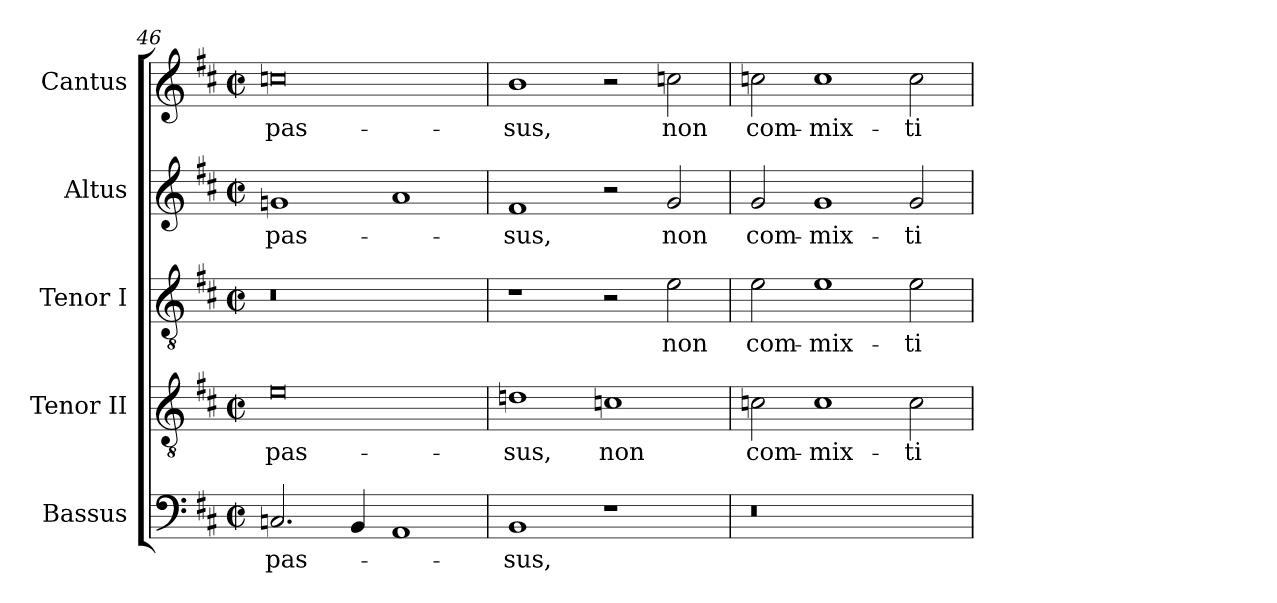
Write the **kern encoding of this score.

**kern	**text	**kern	**text	**kern	**text	**kern	**text	**kern	**text
*part5	*part5	*part4	*part4	*part3	*part3	*part2	*part2	*part1	*part1
*staff5	*staff5	*staff4	*staff4	*staff3	*staff3	*staff2	*staff2	*staff1	*staff1
*I"Bassus	*	*I"Tenor II	*	*I"Tenor I	*	*I"Altus	*	*I"Cantus	*
*clefF4	*	*clefGv2	*	*clefGv2	*	*clefG2	*	*clefG2	*
*k[f#c#]	*	*k[f#c#]	*	*k[f#c#]	*	*k[f#c#]	*	*k[f#c#]	*
*D:	*	*D:	*	*D:	*	*D:	*	*D:	*
*M2/2	*	*M2/2	*	*M2/2	*	*M2/2	*	*M2/2	*
*met(c|)	*	*met(c|)	*	*met(c|)	*	*met(c|)	*	*met(c|)	*
=46	=46	=46	=46	=46	=46	=46	=46	=46	=46
!	!LO:LY:b	!	!LO:LY:b:cj	!	!	!	!LO:LY:b:cj	!	!LO:LY:b:cj
2.Cn/	pas-	0e	pas-	0r	.	1gn	pas-	0ccn	pas-
4BB/	.	.	.	.	.	.	.	.	.
1AA	.	.	.	.	.	1a	.	.	.
=47	=47	=47	=47	=47	=47	=47	=47	=47	=47
!	!LO:LY:b:cj	!	!LO:LY:b:cj	!	!	!	!LO:LY:b:cj	!	!LO:LY:b:cj
1BB	-sus,	1dn	-sus,	1r	.	1f#	-sus,	1b	-sus,
!	!	!	!LO:LY:b:cj	!	!	!	!	!	!
1r	.	1cn	non	2r	.	2r	.	2r	.
!	!	!	!	!	!LO:LY:b:cj	!	!LO:LY:b:cj	!	!LO:LY:b:cj
.	.	.	.	2e\	non	2g/	non	2ccn\	non
=48	=48	=48	=48	=48	=48	=48	=48	=48	=48
!	!	!	!LO:LY:b:cj	!	!LO:LY:b:cj	!	!LO:LY:b:cj	!	!LO:LY:b:cj
0r	.	2cn\	com-	2e\	com-	2g/	com-	2ccn\	com-
!	!	!	!LO:LY:b:cj	!	!LO:LY:b:cj	!	!LO:LY:b:cj	!	!LO:LY:b:cj
.	.	1c	-mix-	1e	-mix-	1g	-mix-	1cc	-mix-
!	!	!	!LO:LY:b:cj	!	!LO:LY:b:cj	!	!LO:LY:b:cj	!	!LO:LY:b:cj
.	.	2c\	-ti-	2e\	-ti-	2g/	-ti-	2cc\	-ti-
=	=	=	=	=	=	=	=	=	=
*-	*-	*-	*-	*-	*-	*-	*-	*-	*-
